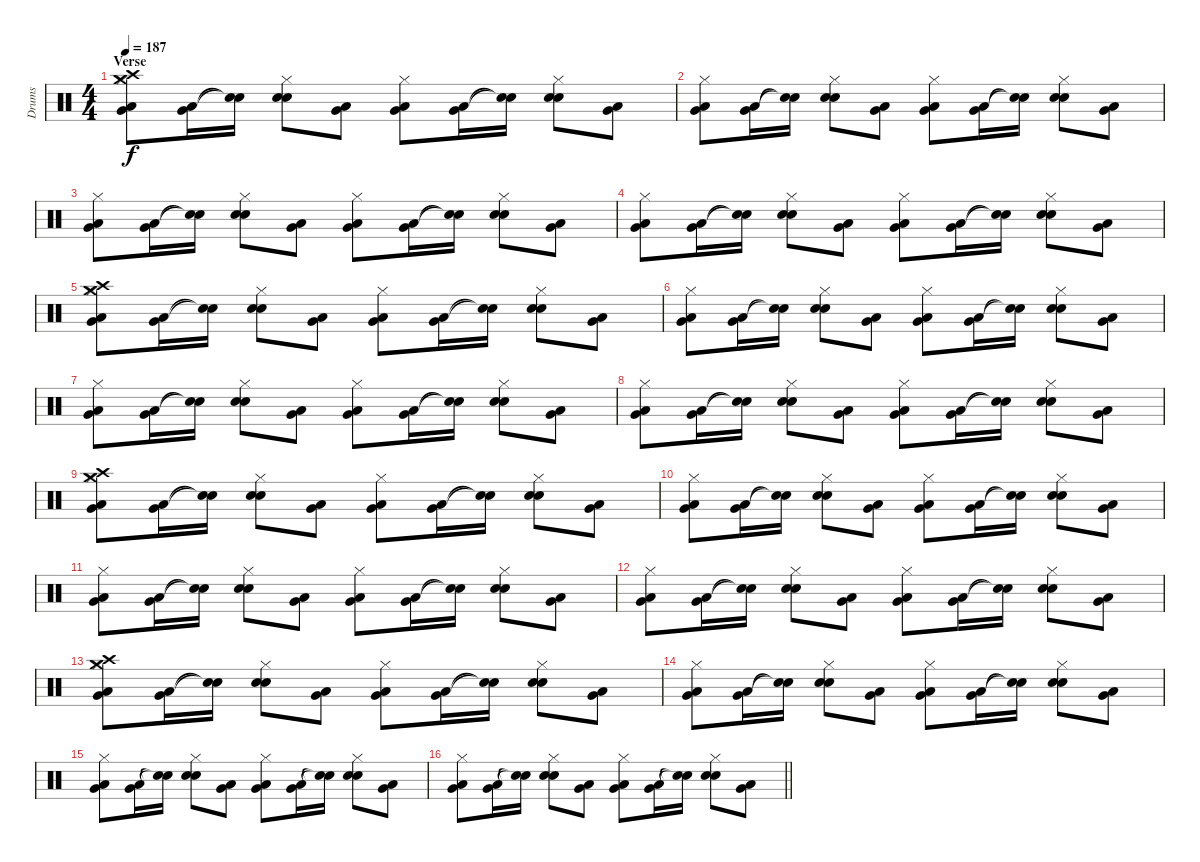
\track ("Drums" "Drums") {instrument percussion}
\staff {score}
\articulation defaults
\ts (4 4)
\section ("" "Verse")
\tempo 187
\clef neutral
\ks c
("Hi-Hat (closed)" "Crash high (hit)" "Crash medium (hit)" "Very Low Tom (hit)" "Low Floor Tom (hit)").8{dy f} ("Very Low Tom (hit)" "Low Floor Tom (hit)").16 ("Electric Snare (hit)"{t} "Snare (hit) 2"{t}).16 ("Hi-Hat (closed)" "Snare (hit) 2" "Electric Snare (hit)").8 ("Very Low Tom (hit)" "Low Floor Tom (hit)").8 ("Hi-Hat (closed)" "Very Low Tom (hit)" "Low Floor Tom (hit)").8 ("Very Low Tom (hit)" "Low Floor Tom (hit)").16 ("Electric Snare (hit)"{t} "Snare (hit) 2"{t}).16 ("Hi-Hat (closed)" "Snare (hit) 2" "Electric Snare (hit)").8 ("Very Low Tom (hit)" "Low Floor Tom (hit)").8 |
("Hi-Hat (closed)" "Very Low Tom (hit)" "Low Floor Tom (hit)").8 ("Very Low Tom (hit)" "Low Floor Tom (hit)").16 ("Electric Snare (hit)"{t} "Snare (hit) 2"{t}).16 ("Hi-Hat (closed)" "Snare (hit) 2" "Electric Snare (hit)").8 ("Very Low Tom (hit)" "Low Floor Tom (hit)").8 ("Hi-Hat (closed)" "Very Low Tom (hit)" "Low Floor Tom (hit)").8 ("Very Low Tom (hit)" "Low Floor Tom (hit)").16 ("Electric Snare (hit)"{t} "Snare (hit) 2"{t}).16 ("Hi-Hat (closed)" "Snare (hit) 2" "Electric Snare (hit)").8 ("Very Low Tom (hit)" "Low Floor Tom (hit)").8 |
("Hi-Hat (closed)" "Very Low Tom (hit)" "Low Floor Tom (hit)").8 ("Very Low Tom (hit)" "Low Floor Tom (hit)").16 ("Electric Snare (hit)"{t} "Snare (hit) 2"{t}).16 ("Hi-Hat (closed)" "Snare (hit) 2" "Electric Snare (hit)").8 ("Very Low Tom (hit)" "Low Floor Tom (hit)").8 ("Hi-Hat (closed)" "Very Low Tom (hit)" "Low Floor Tom (hit)").8 ("Very Low Tom (hit)" "Low Floor Tom (hit)").16 ("Electric Snare (hit)"{t} "Snare (hit) 2"{t}).16 ("Hi-Hat (closed)" "Snare (hit) 2" "Electric Snare (hit)").8 ("Very Low Tom (hit)" "Low Floor Tom (hit)").8 |
("Hi-Hat (closed)" "Very Low Tom (hit)" "Low Floor Tom (hit)").8 ("Very Low Tom (hit)" "Low Floor Tom (hit)").16 ("Electric Snare (hit)"{t} "Snare (hit) 2"{t}).16 ("Hi-Hat (closed)" "Snare (hit) 2" "Electric Snare (hit)").8 ("Very Low Tom (hit)" "Low Floor Tom (hit)").8 ("Hi-Hat (closed)" "Very Low Tom (hit)" "Low Floor Tom (hit)").8 ("Very Low Tom (hit)" "Low Floor Tom (hit)").16 ("Electric Snare (hit)"{t} "Snare (hit) 2"{t}).16 ("Hi-Hat (closed)" "Snare (hit) 2" "Electric Snare (hit)").8 ("Very Low Tom (hit)" "Low Floor Tom (hit)").8 |
("Hi-Hat (closed)" "Crash high (hit)" "Very Low Tom (hit)" "Low Floor Tom (hit)" "Crash medium (hit)").8 ("Very Low Tom (hit)" "Low Floor Tom (hit)").16 ("Electric Snare (hit)"{t} "Snare (hit) 2"{t}).16 ("Hi-Hat (closed)" "Snare (hit) 2" "Electric Snare (hit)").8 ("Very Low Tom (hit)" "Low Floor Tom (hit)").8 ("Hi-Hat (closed)" "Very Low Tom (hit)" "Low Floor Tom (hit)").8 ("Very Low Tom (hit)" "Low Floor Tom (hit)").16 ("Electric Snare (hit)"{t} "Snare (hit) 2"{t}).16 ("Hi-Hat (closed)" "Snare (hit) 2" "Electric Snare (hit)").8 ("Very Low Tom (hit)" "Low Floor Tom (hit)").8 |
("Hi-Hat (closed)" "Very Low Tom (hit)" "Low Floor Tom (hit)").8 ("Very Low Tom (hit)" "Low Floor Tom (hit)").16 ("Electric Snare (hit)"{t} "Snare (hit) 2"{t}).16 ("Hi-Hat (closed)" "Snare (hit) 2" "Electric Snare (hit)").8 ("Very Low Tom (hit)" "Low Floor Tom (hit)").8 ("Hi-Hat (closed)" "Very Low Tom (hit)" "Low Floor Tom (hit)").8 ("Very Low Tom (hit)" "Low Floor Tom (hit)").16 ("Electric Snare (hit)"{t} "Snare (hit) 2"{t}).16 ("Hi-Hat (closed)" "Snare (hit) 2" "Electric Snare (hit)").8 ("Very Low Tom (hit)" "Low Floor Tom (hit)").8 |
("Hi-Hat (closed)" "Very Low Tom (hit)" "Low Floor Tom (hit)").8 ("Very Low Tom (hit)" "Low Floor Tom (hit)").16 ("Electric Snare (hit)"{t} "Snare (hit) 2"{t}).16 ("Hi-Hat (closed)" "Snare (hit) 2" "Electric Snare (hit)").8 ("Very Low Tom (hit)" "Low Floor Tom (hit)").8 ("Hi-Hat (closed)" "Very Low Tom (hit)" "Low Floor Tom (hit)").8 ("Very Low Tom (hit)" "Low Floor Tom (hit)").16 ("Electric Snare (hit)"{t} "Snare (hit) 2"{t}).16 ("Hi-Hat (closed)" "Snare (hit) 2" "Electric Snare (hit)").8 ("Very Low Tom (hit)" "Low Floor Tom (hit)").8 |
("Hi-Hat (closed)" "Very Low Tom (hit)" "Low Floor Tom (hit)").8 ("Very Low Tom (hit)" "Low Floor Tom (hit)").16 ("Electric Snare (hit)"{t} "Snare (hit) 2"{t}).16 ("Hi-Hat (closed)" "Snare (hit) 2" "Electric Snare (hit)").8 ("Very Low Tom (hit)" "Low Floor Tom (hit)").8 ("Hi-Hat (closed)" "Very Low Tom (hit)" "Low Floor Tom (hit)").8 ("Very Low Tom (hit)" "Low Floor Tom (hit)").16 ("Electric Snare (hit)"{t} "Snare (hit) 2"{t}).16 ("Hi-Hat (closed)" "Snare (hit) 2" "Electric Snare (hit)").8 ("Very Low Tom (hit)" "Low Floor Tom (hit)").8 |
("Hi-Hat (closed)" "Crash high (hit)" "Very Low Tom (hit)" "Low Floor Tom (hit)" "Crash medium (hit)").8 ("Very Low Tom (hit)" "Low Floor Tom (hit)").16 ("Electric Snare (hit)"{t} "Snare (hit) 2"{t}).16 ("Hi-Hat (closed)" "Snare (hit) 2" "Electric Snare (hit)").8 ("Very Low Tom (hit)" "Low Floor Tom (hit)").8 ("Hi-Hat (closed)" "Very Low Tom (hit)" "Low Floor Tom (hit)").8 ("Very Low Tom (hit)" "Low Floor Tom (hit)").16 ("Electric Snare (hit)"{t} "Snare (hit) 2"{t}).16 ("Hi-Hat (closed)" "Snare (hit) 2" "Electric Snare (hit)").8 ("Very Low Tom (hit)" "Low Floor Tom (hit)").8 |
("Hi-Hat (closed)" "Very Low Tom (hit)" "Low Floor Tom (hit)").8 ("Very Low Tom (hit)" "Low Floor Tom (hit)").16 ("Electric Snare (hit)"{t} "Snare (hit) 2"{t}).16 ("Hi-Hat (closed)" "Snare (hit) 2" "Electric Snare (hit)").8 ("Very Low Tom (hit)" "Low Floor Tom (hit)").8 ("Hi-Hat (closed)" "Very Low Tom (hit)" "Low Floor Tom (hit)").8 ("Very Low Tom (hit)" "Low Floor Tom (hit)").16 ("Electric Snare (hit)"{t} "Snare (hit) 2"{t}).16 ("Hi-Hat (closed)" "Snare (hit) 2" "Electric Snare (hit)").8 ("Very Low Tom (hit)" "Low Floor Tom (hit)").8 |
("Hi-Hat (closed)" "Very Low Tom (hit)" "Low Floor Tom (hit)").8 ("Very Low Tom (hit)" "Low Floor Tom (hit)").16 ("Electric Snare (hit)"{t} "Snare (hit) 2"{t}).16 ("Hi-Hat (closed)" "Snare (hit) 2" "Electric Snare (hit)").8 ("Very Low Tom (hit)" "Low Floor Tom (hit)").8 ("Hi-Hat (closed)" "Very Low Tom (hit)" "Low Floor Tom (hit)").8 ("Very Low Tom (hit)" "Low Floor Tom (hit)").16 ("Electric Snare (hit)"{t} "Snare (hit) 2"{t}).16 ("Hi-Hat (closed)" "Snare (hit) 2" "Electric Snare (hit)").8 ("Very Low Tom (hit)" "Low Floor Tom (hit)").8 |
("Hi-Hat (closed)" "Very Low Tom (hit)" "Low Floor Tom (hit)").8 ("Very Low Tom (hit)" "Low Floor Tom (hit)").16 ("Electric Snare (hit)"{t} "Snare (hit) 2"{t}).16 ("Hi-Hat (closed)" "Snare (hit) 2" "Electric Snare (hit)").8 ("Very Low Tom (hit)" "Low Floor Tom (hit)").8 ("Hi-Hat (closed)" "Very Low Tom (hit)" "Low Floor Tom (hit)").8 ("Very Low Tom (hit)" "Low Floor Tom (hit)").16 ("Electric Snare (hit)"{t} "Snare (hit) 2"{t}).16 ("Hi-Hat (closed)" "Snare (hit) 2" "Electric Snare (hit)").8 ("Very Low Tom (hit)" "Low Floor Tom (hit)").8 |
("Hi-Hat (closed)" "Crash high (hit)" "Very Low Tom (hit)" "Low Floor Tom (hit)" "Crash medium (hit)").8 ("Very Low Tom (hit)" "Low Floor Tom (hit)").16 ("Electric Snare (hit)"{t} "Snare (hit) 2"{t}).16 ("Hi-Hat (closed)" "Snare (hit) 2" "Electric Snare (hit)").8 ("Very Low Tom (hit)" "Low Floor Tom (hit)").8 ("Hi-Hat (closed)" "Very Low Tom (hit)" "Low Floor Tom (hit)").8 ("Very Low Tom (hit)" "Low Floor Tom (hit)").16 ("Electric Snare (hit)"{t} "Snare (hit) 2"{t}).16 ("Hi-Hat (closed)" "Snare (hit) 2" "Electric Snare (hit)").8 ("Very Low Tom (hit)" "Low Floor Tom (hit)").8 |
("Hi-Hat (closed)" "Very Low Tom (hit)" "Low Floor Tom (hit)").8 ("Very Low Tom (hit)" "Low Floor Tom (hit)").16 ("Electric Snare (hit)"{t} "Snare (hit) 2"{t}).16 ("Hi-Hat (closed)" "Snare (hit) 2" "Electric Snare (hit)").8 ("Very Low Tom (hit)" "Low Floor Tom (hit)").8 ("Hi-Hat (closed)" "Very Low Tom (hit)" "Low Floor Tom (hit)").8 ("Very Low Tom (hit)" "Low Floor Tom (hit)").16 ("Electric Snare (hit)"{t} "Snare (hit) 2"{t}).16 ("Hi-Hat (closed)" "Snare (hit) 2" "Electric Snare (hit)").8 ("Very Low Tom (hit)" "Low Floor Tom (hit)").8 |
("Hi-Hat (closed)" "Very Low Tom (hit)" "Low Floor Tom (hit)").8 ("Very Low Tom (hit)" "Low Floor Tom (hit)").16 ("Electric Snare (hit)"{t} "Snare (hit) 2"{t}).16 ("Hi-Hat (closed)" "Snare (hit) 2" "Electric Snare (hit)").8 ("Very Low Tom (hit)" "Low Floor Tom (hit)").8 ("Hi-Hat (closed)" "Very Low Tom (hit)" "Low Floor Tom (hit)").8 ("Very Low Tom (hit)" "Low Floor Tom (hit)").16 ("Electric Snare (hit)"{t} "Snare (hit) 2"{t}).16 ("Hi-Hat (closed)" "Snare (hit) 2" "Electric Snare (hit)").8 ("Very Low Tom (hit)" "Low Floor Tom (hit)").8 |
\barLineRight lightlight
("Hi-Hat (closed)" "Very Low Tom (hit)" "Low Floor Tom (hit)").8 ("Very Low Tom (hit)" "Low Floor Tom (hit)").16 ("Electric Snare (hit)"{t} "Snare (hit) 2"{t}).16 ("Hi-Hat (closed)" "Snare (hit) 2" "Electric Snare (hit)").8 ("Very Low Tom (hit)" "Low Floor Tom (hit)").8 ("Hi-Hat (closed)" "Very Low Tom (hit)" "Low Floor Tom (hit)").8 ("Very Low Tom (hit)" "Low Floor Tom (hit)").16 ("Electric Snare (hit)"{t} "Snare (hit) 2"{t}).16 ("Hi-Hat (closed)" "Snare (hit) 2" "Electric Snare (hit)").8 ("Very Low Tom (hit)" "Low Floor Tom (hit)").8
